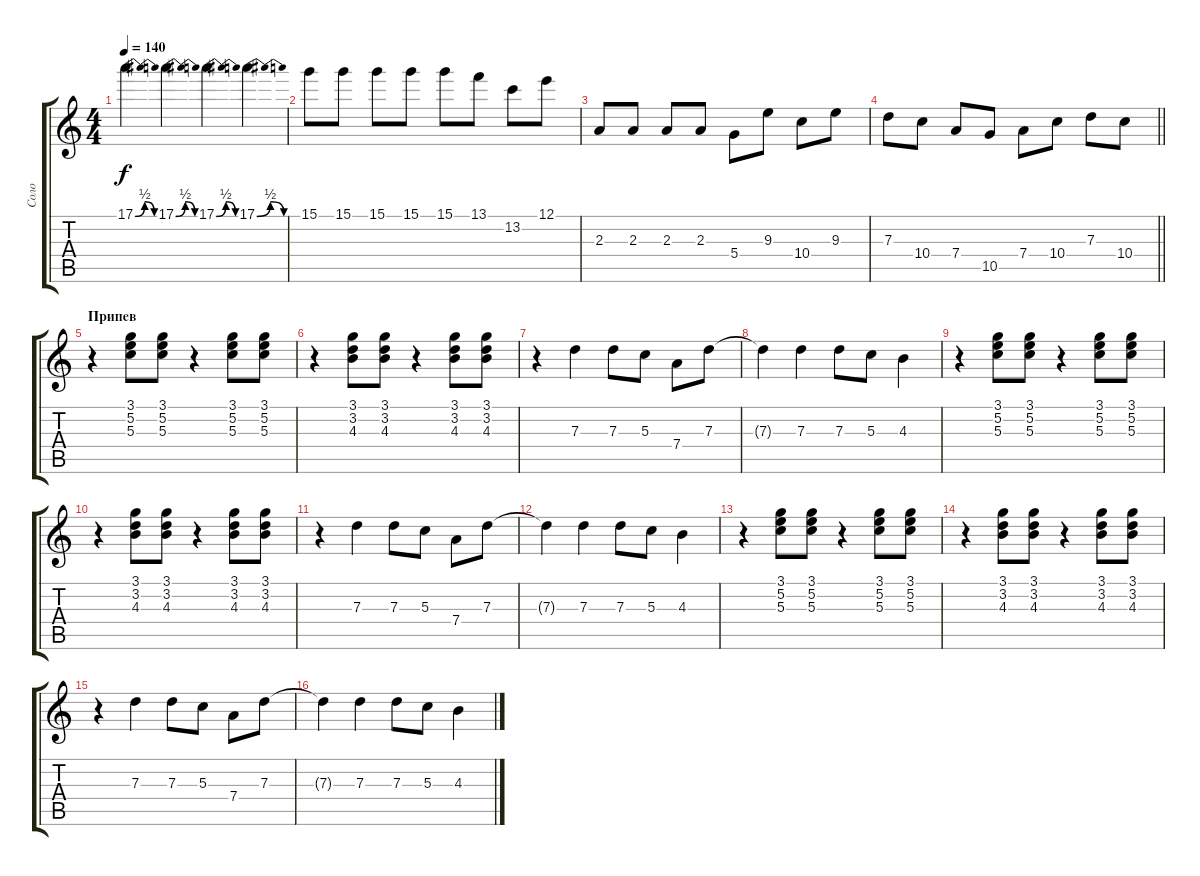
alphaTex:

\track ("Соло" "Соло") {solo instrument distortionguitar}
\staff {score tabs}
\tuning (E4 B3 G3 D3 A2 E2) {hide}
\ts (4 4)
\tempo 140
\clef g2
\ks c
17.1{be (bendrelease 0 0 30 2 30 2 60 0)}.4{dy f} 17.1{be (bendrelease 0 0 30 2 30 2 60 0)}.4 17.1{be (bendrelease 0 0 30 2 30 2 60 0)}.4 17.1{be (bendrelease 0 0 30 2 30 2 60 0)}.4 |
15.1.8 15.1.8 15.1.8 15.1.8 15.1.8 13.1.8 13.2.8 12.1.8 |
2.3.8 2.3.8 2.3.8 2.3.8 5.4.8 9.3.8 10.4.8 9.3.8 |
\barLineRight lightlight
7.3.8 10.4.8 7.4.8 10.5.8 7.4.8 10.4.8 7.3.8 10.4.8 |
\section ("" "Припев")
r.4 (3.1 5.2 5.3).8 (3.1 5.2 5.3).8 r.4 (3.1 5.2 5.3).8 (3.1 5.2 5.3).8 |
r.4 (3.1 3.2 4.3).8 (3.1 3.2 4.3).8 r.4 (3.1 3.2 4.3).8 (3.1 3.2 4.3).8 |
r.4 7.3.4 7.3.8 5.3.8 7.4.8 7.3.8 |
7.3{t}.4 7.3.4 7.3.8 5.3.8 4.3.4 |
r.4 (3.1 5.2 5.3).8 (3.1 5.2 5.3).8 r.4 (3.1 5.2 5.3).8 (3.1 5.2 5.3).8 |
r.4 (3.1 3.2 4.3).8 (3.1 3.2 4.3).8 r.4 (3.1 3.2 4.3).8 (3.1 3.2 4.3).8 |
r.4 7.3.4 7.3.8 5.3.8 7.4.8 7.3.8 |
7.3{t}.4 7.3.4 7.3.8 5.3.8 4.3.4 |
r.4 (3.1 5.2 5.3).8 (3.1 5.2 5.3).8 r.4 (3.1 5.2 5.3).8 (3.1 5.2 5.3).8 |
r.4 (3.1 3.2 4.3).8 (3.1 3.2 4.3).8 r.4 (3.1 3.2 4.3).8 (3.1 3.2 4.3).8 |
r.4 7.3.4 7.3.8 5.3.8 7.4.8 7.3.8 |
7.3{t}.4 7.3.4 7.3.8 5.3.8 4.3.4
